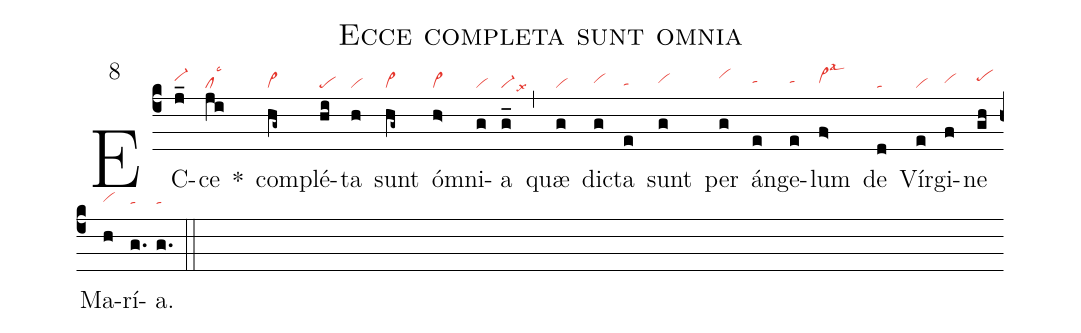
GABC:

name: Ecce completa sunt omnia;
mode: 8;
nabc-lines: 1;
%%
(c4)
EC(j_|vi-hi)ce(ji|cllsc3) *()
com(hg~|vi>)plé(hi|pe)ta(h|vi) sunt(hg~|vi>) óm(h>|vi>)ni(g|vi)a(g_|vi-lsx9) (,)
quæ(g|vi) dic(g|vihh)ta(e|tahg) sunt(g|vihh) per(g|vihj) án(e|tahh)ge(e|tahh)lum(f>|vi>hhlsal3) de(d|ta) Vír(e|vi)gi(f|vihh)ne(gh|pehi) Ma(h|vihi)rí(g.|tahh)a.(g.|tahh) (::)
